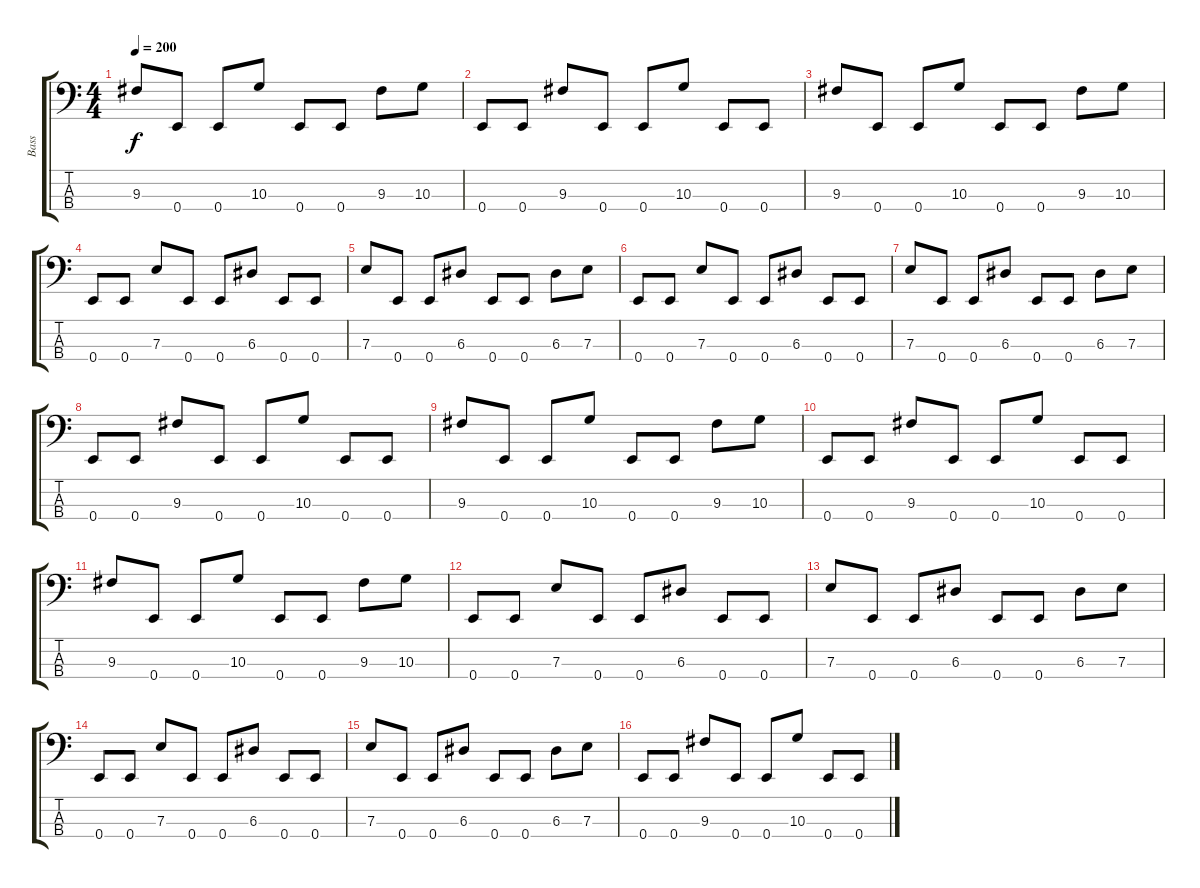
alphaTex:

\track ("Bass" "Bass") {instrument electricbasspick}
\staff {score tabs}
\tuning (G2 D2 A1 E1) {hide}
\ts (4 4)
\tempo 200
\clef f4
\ks c
9.3.8{dy f} 0.4.8 0.4.8 10.3.8 0.4.8 0.4.8 9.3.8 10.3.8 |
0.4.8 0.4.8 9.3.8 0.4.8 0.4.8 10.3.8 0.4.8 0.4.8 |
9.3.8 0.4.8 0.4.8 10.3.8 0.4.8 0.4.8 9.3.8 10.3.8 |
0.4.8 0.4.8 7.3.8 0.4.8 0.4.8 6.3.8 0.4.8 0.4.8 |
7.3.8 0.4.8 0.4.8 6.3.8 0.4.8 0.4.8 6.3.8 7.3.8 |
0.4.8 0.4.8 7.3.8 0.4.8 0.4.8 6.3.8 0.4.8 0.4.8 |
7.3.8 0.4.8 0.4.8 6.3.8 0.4.8 0.4.8 6.3.8 7.3.8 |
0.4.8 0.4.8 9.3.8 0.4.8 0.4.8 10.3.8 0.4.8 0.4.8 |
9.3.8 0.4.8 0.4.8 10.3.8 0.4.8 0.4.8 9.3.8 10.3.8 |
0.4.8 0.4.8 9.3.8 0.4.8 0.4.8 10.3.8 0.4.8 0.4.8 |
9.3.8 0.4.8 0.4.8 10.3.8 0.4.8 0.4.8 9.3.8 10.3.8 |
0.4.8 0.4.8 7.3.8 0.4.8 0.4.8 6.3.8 0.4.8 0.4.8 |
7.3.8 0.4.8 0.4.8 6.3.8 0.4.8 0.4.8 6.3.8 7.3.8 |
0.4.8 0.4.8 7.3.8 0.4.8 0.4.8 6.3.8 0.4.8 0.4.8 |
7.3.8 0.4.8 0.4.8 6.3.8 0.4.8 0.4.8 6.3.8 7.3.8 |
0.4.8 0.4.8 9.3.8 0.4.8 0.4.8 10.3.8 0.4.8 0.4.8
